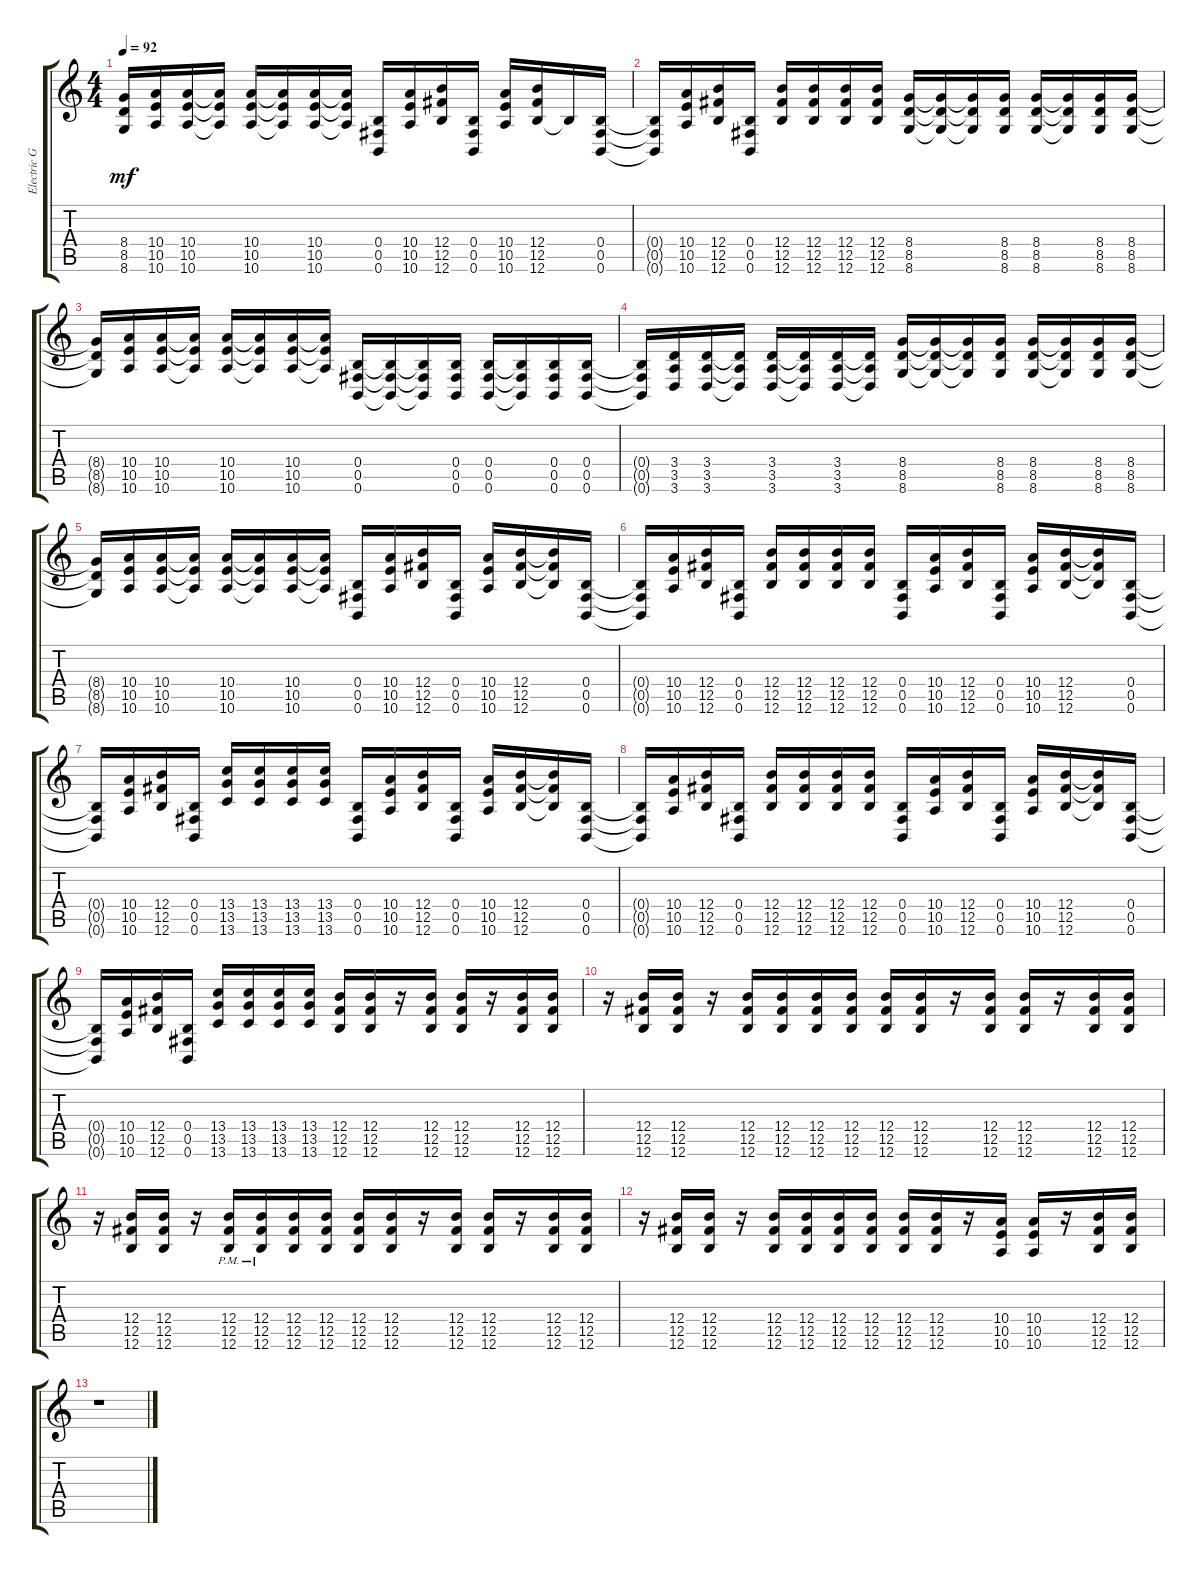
\track ("Electric Guitar" "Electric G") {instrument distortionguitar}
\staff {score tabs}
\tuning (Db4 Ab3 E3 B2 Gb2 B1) {hide}
\ts (4 4)
\tempo 92
\clef g2
\ks c
(8.4{t} 8.5{t} 8.6{t}).16{dy mf} (10.4 10.5 10.6).16 (10.4 10.5 10.6).16 (10.4{t} 10.5{t} 10.6{t}).16 (10.4 10.5 10.6).16 (10.4{t} 10.5{t} 10.6{t}).16 (10.4 10.5 10.6).16 (10.4{t} 10.5{t} 10.6{t}).16 (0.4 0.5 0.6).16 (10.4 10.5 10.6).16 (12.4 12.5 12.6).16 (0.4 0.5 0.6).16 (10.4 10.5 10.6).16 (12.4 12.5 12.6).16 12.6{t}.16 (0.4 0.5 0.6).16 |
(0.4{t} 0.5{t} 0.6{t}).16 (10.4 10.5 10.6).16 (12.4 12.5 12.6).16 (0.4 0.5 0.6).16 (12.4 12.5 12.6).16 (12.4 12.5 12.6).16 (12.4 12.5 12.6).16 (12.4 12.5 12.6).16 (8.4 8.5 8.6).16 (8.4{t} 8.5{t} 8.6{t}).16 (8.4{t} 8.5{t} 8.6{t}).16 (8.4 8.5 8.6).16 (8.4 8.5 8.6).16 (8.4{t} 8.5{t} 8.6{t}).16 (8.4 8.5 8.6).16 (8.4 8.5 8.6).16 |
(8.4{t} 8.5{t} 8.6{t}).16 (10.4 10.5 10.6).16 (10.4 10.5 10.6).16 (10.4{t} 10.5{t} 10.6{t}).16 (10.4 10.5 10.6).16 (10.4{t} 10.5{t} 10.6{t}).16 (10.4 10.5 10.6).16 (10.4{t} 10.5{t} 10.6{t}).16 (0.4 0.5 0.6).16 (0.4{t} 0.5{t} 0.6{t}).16 (0.4{t} 0.5{t} 0.6{t}).16 (0.4 0.5 0.6).16 (0.4 0.5 0.6).16 (0.4{t} 0.5{t} 0.6{t}).16 (0.4 0.5 0.6).16 (0.4 0.5 0.6).16 |
(0.4{t} 0.5{t} 0.6{t}).16 (3.4 3.5 3.6).16 (3.4 3.5 3.6).16 (3.4{t} 3.5{t} 3.6{t}).16 (3.4 3.5 3.6).16 (3.4{t} 3.5{t} 3.6{t}).16 (3.4 3.5 3.6).16 (3.4{t} 3.5{t} 3.6{t}).16 (8.4 8.5 8.6).16 (8.4{t} 8.5{t} 8.6{t}).16 (8.4{t} 8.5{t} 8.6{t}).16 (8.4 8.5 8.6).16 (8.4 8.5 8.6).16 (8.4{t} 8.5{t} 8.6{t}).16 (8.4 8.5 8.6).16 (8.4 8.5 8.6).16 |
(8.4{t} 8.5{t} 8.6{t}).16 (10.4 10.5 10.6).16 (10.4 10.5 10.6).16 (10.4{t} 10.5{t} 10.6{t}).16 (10.4 10.5 10.6).16 (10.4{t} 10.5{t} 10.6{t}).16 (10.4 10.5 10.6).16 (10.4{t} 10.5{t} 10.6{t}).16 (0.4 0.5 0.6).16 (10.4 10.5 10.6).16 (12.4 12.5 12.6).16 (0.4 0.5 0.6).16 (10.4 10.5 10.6).16 (12.4 12.5 12.6).16 (12.4{t} 12.5{t} 12.6{t}).16 (0.4 0.5 0.6).16 |
(0.4{t} 0.5{t} 0.6{t}).16 (10.4 10.5 10.6).16 (12.4 12.5 12.6).16 (0.4 0.5 0.6).16 (12.4 12.5 12.6).16 (12.4 12.5 12.6).16 (12.4 12.5 12.6).16 (12.4 12.5 12.6).16 (0.4 0.5 0.6).16 (10.4 10.5 10.6).16 (12.4 12.5 12.6).16 (0.4 0.5 0.6).16 (10.4 10.5 10.6).16 (12.4 12.5 12.6).16 (12.4{t} 12.5{t} 12.6{t}).16 (0.4 0.5 0.6).16 |
(0.4{t} 0.5{t} 0.6{t}).16 (10.4 10.5 10.6).16 (12.4 12.5 12.6).16 (0.4 0.5 0.6).16 (13.4 13.5 13.6).16 (13.4 13.5 13.6).16 (13.4 13.5 13.6).16 (13.4 13.5 13.6).16 (0.4 0.5 0.6).16 (10.4 10.5 10.6).16 (12.4 12.5 12.6).16 (0.4 0.5 0.6).16 (10.4 10.5 10.6).16 (12.4 12.5 12.6).16 (12.4{t} 12.5{t} 12.6{t}).16 (0.4 0.5 0.6).16 |
(0.4{t} 0.5{t} 0.6{t}).16 (10.4 10.5 10.6).16 (12.4 12.5 12.6).16 (0.4 0.5 0.6).16 (12.4 12.5 12.6).16 (12.4 12.5 12.6).16 (12.4 12.5 12.6).16 (12.4 12.5 12.6).16 (0.4 0.5 0.6).16 (10.4 10.5 10.6).16 (12.4 12.5 12.6).16 (0.4 0.5 0.6).16 (10.4 10.5 10.6).16 (12.4 12.5 12.6).16 (12.4{t} 12.5{t} 12.6{t}).16 (0.4 0.5 0.6).16 |
(0.4{t} 0.5{t} 0.6{t}).16 (10.4 10.5 10.6).16 (12.4 12.5 12.6).16 (0.4 0.5 0.6).16 (13.4 13.5 13.6).16 (13.4 13.5 13.6).16 (13.4 13.5 13.6).16 (13.4 13.5 13.6).16 (12.4 12.5 12.6).16 (12.4 12.5 12.6).16 r.16 (12.4 12.5 12.6).16 (12.4 12.5 12.6).16 r.16 (12.4 12.5 12.6).16 (12.4 12.5 12.6).16 |
r.16 (12.4 12.5 12.6).16 (12.4 12.5 12.6).16 r.16 (12.4 12.5 12.6).16 (12.4 12.5 12.6).16 (12.4 12.5 12.6).16 (12.4 12.5 12.6).16 (12.4 12.5 12.6).16 (12.4 12.5 12.6).16 r.16 (12.4 12.5 12.6).16 (12.4 12.5 12.6).16 r.16 (12.4 12.5 12.6).16 (12.4 12.5 12.6).16 |
r.16 (12.4 12.5 12.6).16 (12.4 12.5 12.6).16 r.16 (12.4{pm} 12.5{pm} 12.6{pm}).16 (12.4{pm} 12.5{pm} 12.6{pm}).16 (12.4 12.5 12.6).16 (12.4 12.5 12.6).16 (12.4 12.5 12.6).16 (12.4 12.5 12.6).16 r.16 (12.4 12.5 12.6).16 (12.4 12.5 12.6).16 r.16 (12.4 12.5 12.6).16 (12.4 12.5 12.6).16 |
r.16 (12.4 12.5 12.6).16 (12.4 12.5 12.6).16 r.16 (12.4 12.5 12.6).16 (12.4 12.5 12.6).16 (12.4 12.5 12.6).16 (12.4 12.5 12.6).16 (12.4 12.5 12.6).16 (12.4 12.5 12.6).16 r.16 (10.4 10.5 10.6).16 (10.4 10.5 10.6).16 r.16 (12.4 12.5 12.6).16 (12.4 12.5 12.6).16 |
r.1
